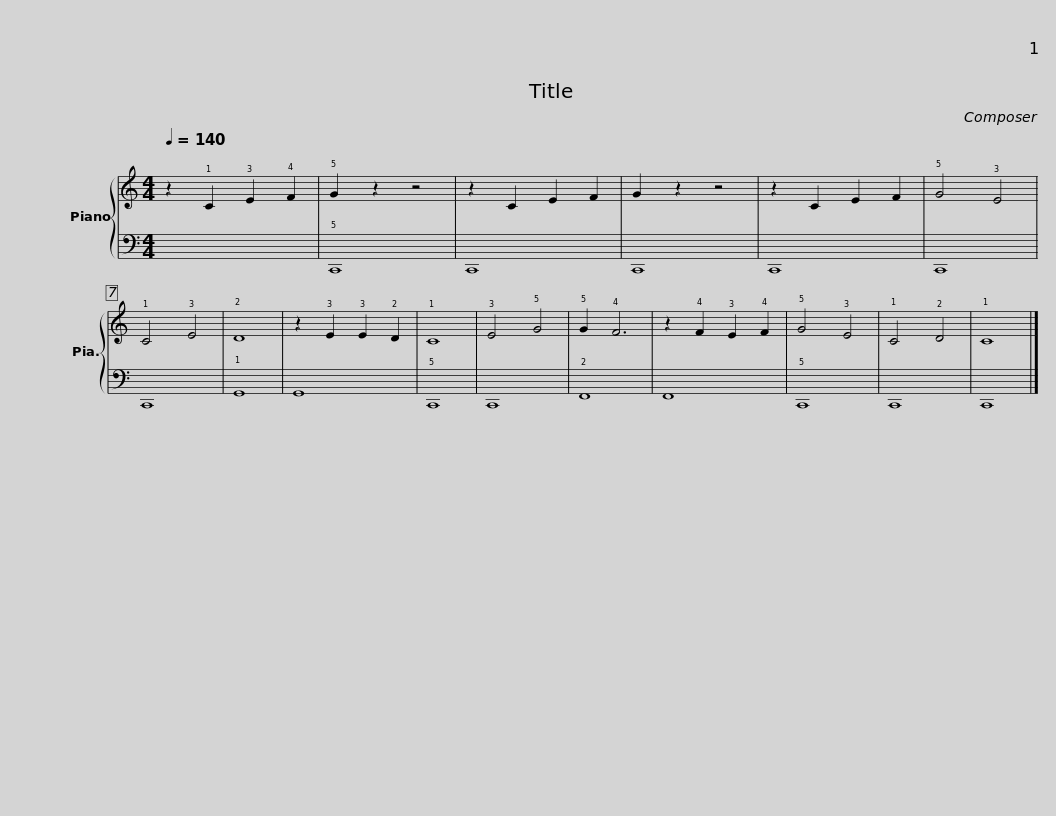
X:1
%%score { 1 | 2 }
L:1/8
Q:1/4=140
M:4/4
I:linebreak $
K:C
V:1 treble
V:2 bass
V:1
 z2 !1!C2 !3!E2 !4!F2 | !5!G2 z2 z4 | z2 C2 E2 F2 | G2 z2 z4 |$ z2 C2 E2 F2 | %5
 !5!G4 !3!E4 | !1!C4 !3!E4 | !2!D8 |$ z2 !3!E2 !3!E2 !2!D2 | !1!C8 | %10
 !3!E4 !5!G4 | !5!G2 !4!F6 |$ z2 !4!F2 !3!E2 !4!F2 | !5!G4 !3!E4 | !1!C4 !2!D4 | %15
 !1!C8 |] %16
V:2
 x8 | !5!C,,8 | C,,8 | C,,8 |$ C,,8 | %5
 C,,8 | C,,8 | !1!G,,8 |$ G,,8 | !5!C,,8 | %10
 C,,8 | !2!F,,8 |$ F,,8 | !5!C,,8 | C,,8 | %15
 C,,8 |] %16
